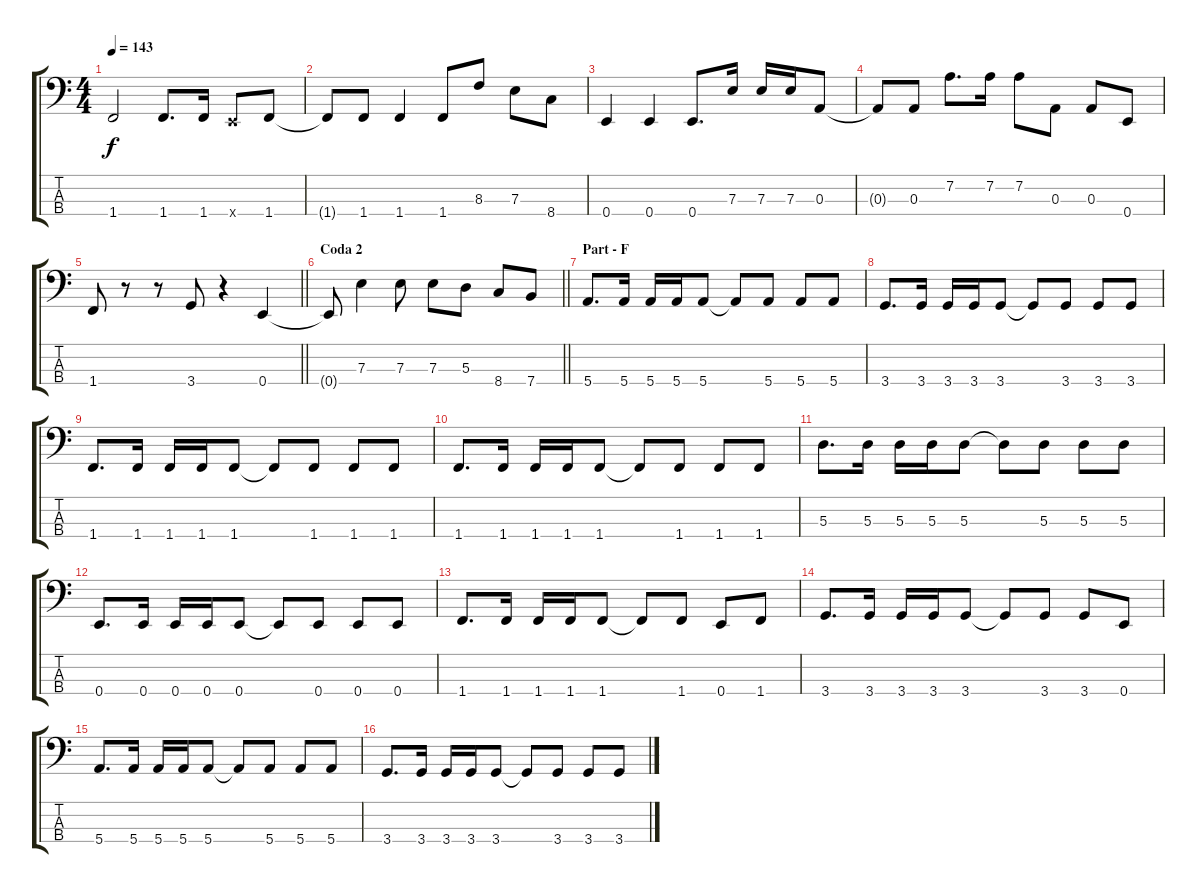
\track "" {instrument electricbasspick}
\staff {score tabs}
\tuning (G2 D2 A1 E1) {hide}
\ts (4 4)
\tempo 143
\clef f4
\ks c
1.4.2{dy f} 1.4.8{d} 1.4.16 0.4{x}.8 1.4.8 |
1.4{t}.8 1.4.8 1.4.4 1.4.8 8.3.8 7.3.8 8.4.8 |
0.4.4 0.4.4 0.4.8{d} 7.3.16 7.3.16 7.3.16 0.3.8 |
0.3{t}.8 0.3.8 7.2.8{d} 7.2.16 7.2.8 0.3.8 0.3.8 0.4.8 |
\barLineRight lightlight
1.4.8 r.8 r.8 3.4.8 r.4 0.4.4 |
\section ("" "Coda 2")
\barLineRight lightlight
0.4{t}.8 7.3.4 7.3.8 7.3.8 5.3.8 8.4.8 7.4.8 |
\section ("" "Part - F")
5.4.8{d} 5.4.16 5.4.16 5.4.16 5.4.8 5.4{t}.8 5.4.8 5.4.8 5.4.8 |
3.4.8{d} 3.4.16 3.4.16 3.4.16 3.4.8 3.4{t}.8 3.4.8 3.4.8 3.4.8 |
1.4.8{d} 1.4.16 1.4.16 1.4.16 1.4.8 1.4{t}.8 1.4.8 1.4.8 1.4.8 |
1.4.8{d} 1.4.16 1.4.16 1.4.16 1.4.8 1.4{t}.8 1.4.8 1.4.8 1.4.8 |
5.3.8{d} 5.3.16 5.3.16 5.3.16 5.3.8 5.3{t}.8 5.3.8 5.3.8 5.3.8 |
0.4.8{d} 0.4.16 0.4.16 0.4.16 0.4.8 0.4{t}.8 0.4.8 0.4.8 0.4.8 |
1.4.8{d} 1.4.16 1.4.16 1.4.16 1.4.8 1.4{t}.8 1.4.8 0.4.8 1.4.8 |
3.4.8{d} 3.4.16 3.4.16 3.4.16 3.4.8 3.4{t}.8 3.4.8 3.4.8 0.4.8 |
5.4.8{d} 5.4.16 5.4.16 5.4.16 5.4.8 5.4{t}.8 5.4.8 5.4.8 5.4.8 |
3.4.8{d} 3.4.16 3.4.16 3.4.16 3.4.8 3.4{t}.8 3.4.8 3.4.8 3.4.8
